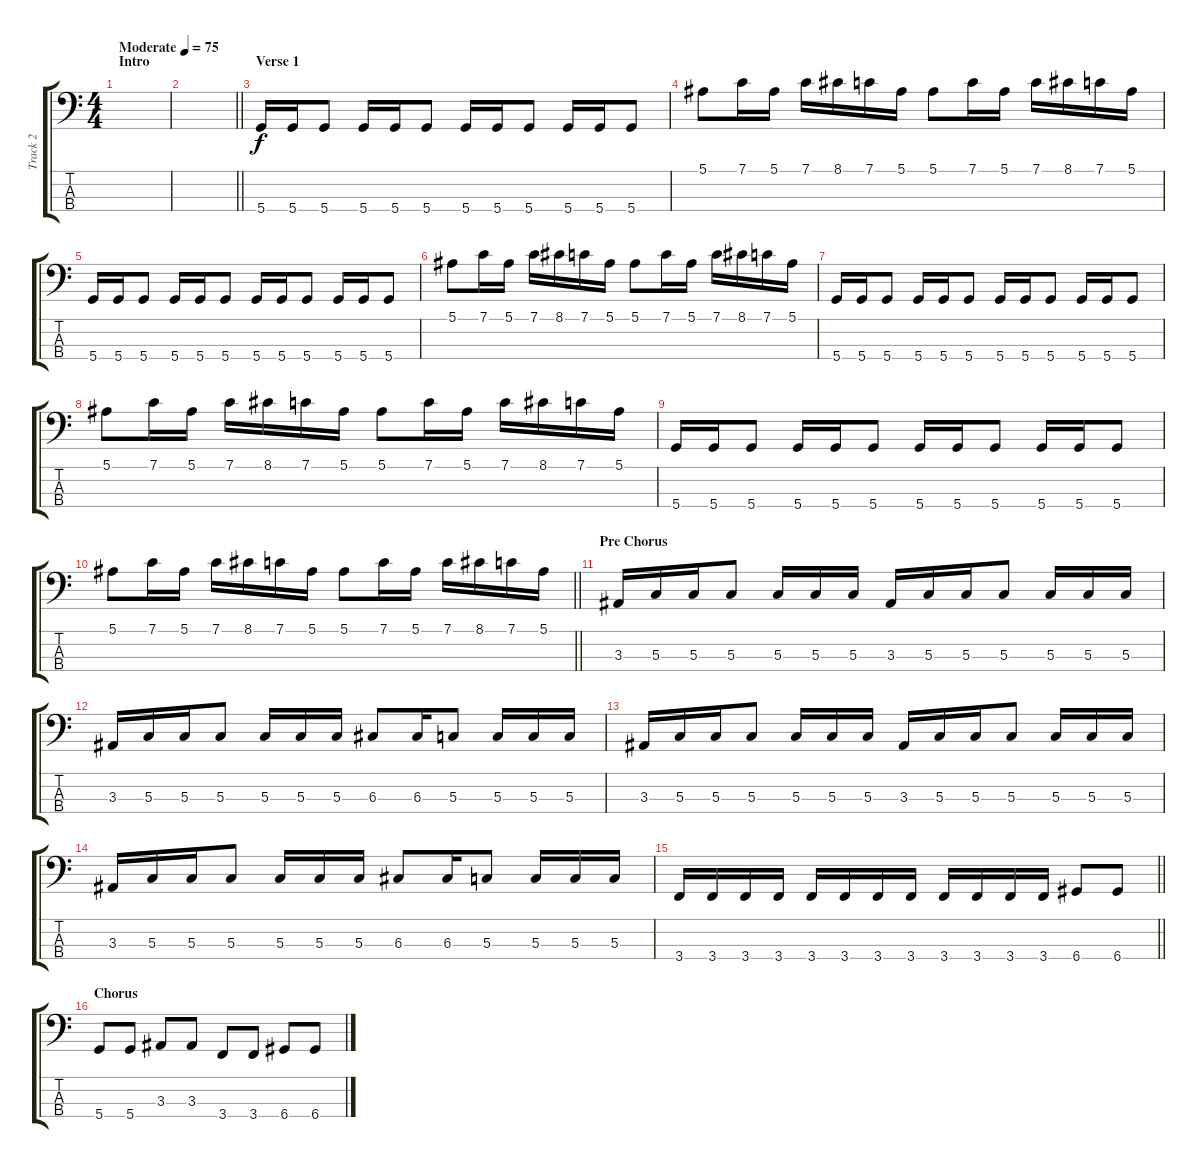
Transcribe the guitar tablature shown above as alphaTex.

\track ("Track 2" "Track 2") {instrument electricbassfinger}
\staff {score tabs}
\tuning (F2 C2 G1 D1) {hide}
\ts (4 4)
\section ("" "Intro")
\tempo (75 "Moderate")
\clef f4
\ks c
|
\barLineRight lightlight
|
\section ("" "Verse 1")
5.4.16 5.4.16 5.4.8 5.4.16 5.4.16 5.4.8 5.4.16 5.4.16 5.4.8 5.4.16 5.4.16 5.4.8 |
5.1.8 7.1.16 5.1.16 7.1.16 8.1.16 7.1.16 5.1.16 5.1.8 7.1.16 5.1.16 7.1.16 8.1.16 7.1.16 5.1.16 |
5.4.16 5.4.16 5.4.8 5.4.16 5.4.16 5.4.8 5.4.16 5.4.16 5.4.8 5.4.16 5.4.16 5.4.8 |
5.1.8 7.1.16 5.1.16 7.1.16 8.1.16 7.1.16 5.1.16 5.1.8 7.1.16 5.1.16 7.1.16 8.1.16 7.1.16 5.1.16 |
5.4.16 5.4.16 5.4.8 5.4.16 5.4.16 5.4.8 5.4.16 5.4.16 5.4.8 5.4.16 5.4.16 5.4.8 |
5.1.8 7.1.16 5.1.16 7.1.16 8.1.16 7.1.16 5.1.16 5.1.8 7.1.16 5.1.16 7.1.16 8.1.16 7.1.16 5.1.16 |
5.4.16 5.4.16 5.4.8 5.4.16 5.4.16 5.4.8 5.4.16 5.4.16 5.4.8 5.4.16 5.4.16 5.4.8 |
\barLineRight lightlight
5.1.8 7.1.16 5.1.16 7.1.16 8.1.16 7.1.16 5.1.16 5.1.8 7.1.16 5.1.16 7.1.16 8.1.16 7.1.16 5.1.16 |
\section ("" "Pre Chorus")
3.3.16 5.3.16 5.3.16 5.3.8 5.3.16 5.3.16 5.3.16 3.3.16 5.3.16 5.3.16 5.3.8 5.3.16 5.3.16 5.3.16 |
3.3.16 5.3.16 5.3.16 5.3.8 5.3.16 5.3.16 5.3.16 6.3.8 6.3.16 5.3.8 5.3.16 5.3.16 5.3.16 |
3.3.16 5.3.16 5.3.16 5.3.8 5.3.16 5.3.16 5.3.16 3.3.16 5.3.16 5.3.16 5.3.8 5.3.16 5.3.16 5.3.16 |
3.3.16 5.3.16 5.3.16 5.3.8 5.3.16 5.3.16 5.3.16 6.3.8 6.3.16 5.3.8 5.3.16 5.3.16 5.3.16 |
\barLineRight lightlight
3.4.16 3.4.16 3.4.16 3.4.16 3.4.16 3.4.16 3.4.16 3.4.16 3.4.16 3.4.16 3.4.16 3.4.16 6.4.8 6.4.8 |
\section ("" "Chorus")
5.4.8 5.4.8 3.3.8 3.3.8 3.4.8 3.4.8 6.4.8 6.4.8
